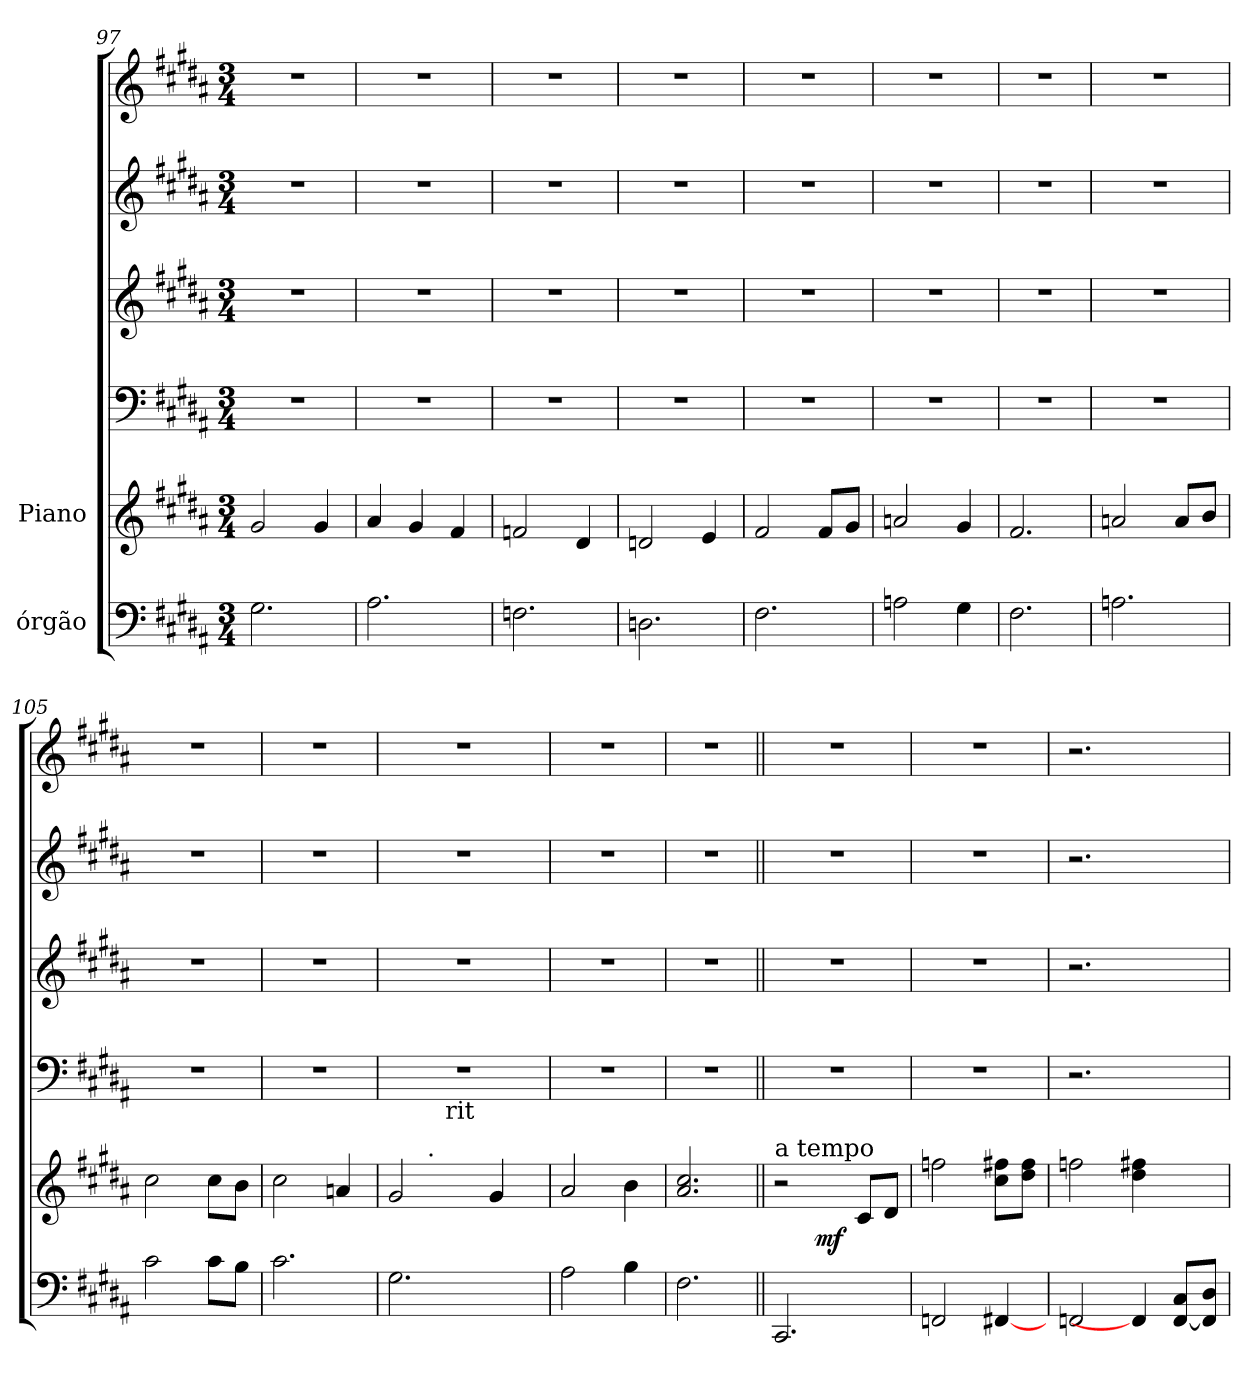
**kern	**kern	**dynam	**kern	**kern	**kern	**kern
*part6	*part5	*part5	*part4	*part3	*part2	*part1
*staff6	*staff5	*staff5	*staff4	*staff3	*staff2	*staff1
*I"órgão	*I"Piano	*	*	*	*	*
*clefF4	*clefG2	*	*clefF4	*clefG2	*clefG2	*clefG2
*k[f#c#g#d#a#]	*k[f#c#g#d#a#]	*	*k[f#c#g#d#a#]	*k[f#c#g#d#a#]	*k[f#c#g#d#a#]	*k[f#c#g#d#a#]
*B:	*B:	*	*B:	*B:	*B:	*B:
*M3/4	*M3/4	*	*M3/4	*M3/4	*M3/4	*M3/4
=97	=97	=97	=97	=97	=97	=97
2.G#\	2g#/	.	2.r	2.r	2.r	2.r
.	4g#/	.	.	.	.	.
=98	=98	=98	=98	=98	=98	=98
2.A#\	4a#/	.	2.r	2.r	2.r	2.r
.	4g#/	.	.	.	.	.
.	4f#/	.	.	.	.	.
=99	=99	=99	=99	=99	=99	=99
2.Fn\	2fn/	.	2.r	2.r	2.r	2.r
.	4d#/	.	.	.	.	.
=100	=100	=100	=100	=100	=100	=100
2.Dn\	2dn/	.	2.r	2.r	2.r	2.r
.	4e/	.	.	.	.	.
=101	=101	=101	=101	=101	=101	=101
2.F#\	2f#/	.	2.r	2.r	2.r	2.r
.	8f#/L	.	.	.	.	.
.	8g#/J	.	.	.	.	.
!!LO:PB:g=z
=102	=102	=102	=102	=102	=102	=102
2An\	2an/	.	2.r	2.r	2.r	2.r
4G#\	4g#/	.	.	.	.	.
=103	=103	=103	=103	=103	=103	=103
2.F#\	2.f#/	.	2.r	2.r	2.r	2.r
=104	=104	=104	=104	=104	=104	=104
2.An\	2an/	.	2.r	2.r	2.r	2.r
.	8a/L	.	.	.	.	.
.	8b/J	.	.	.	.	.
=105	=105	=105	=105	=105	=105	=105
2c#\	2cc#\	.	2.r	2.r	2.r	2.r
8c#\L	8cc#\L	.	.	.	.	.
8B\J	8b\J	.	.	.	.	.
=106	=106	=106	=106	=106	=106	=106
2.c#\	2cc#\	.	2.r	2.r	2.r	2.r
.	4an/	.	.	.	.	.
=107	=107	=107	=107	=107	=107	=107
*	*^	*	*^	*	*	*
2.G#\	2g#/	8ryy	.	2.r	8..ryy	2.r	2.r	2.r
.	.	32ryy	.	.	.	.	.	.
!	!	!LO:TX:a:t=.	!	!	!	!	!	!
.	.	2ryy	.	.	.	.	.	.
!	!	!	!	!	!LO:TX:b:t=rit	!	!	!
.	.	.	.	.	2ryy	.	.	.
.	4g#/	.	.	.	.	.	.	.
.	.	16.ryy	.	.	.	.	.	.
.	.	.	.	.	32ryy	.	.	.
*	*v	*v	*	*	*	*	*	*
*	*	*	*v	*v	*	*	*
=108	=108	=108	=108	=108	=108	=108
2A#\	2a#/	.	2.r	2.r	2.r	2.r
4B\	4b\	.	.	.	.	.
=109	=109	=109	=109	=109	=109	=109
2.F#\	2.a#/ 2.cc#/	.	2.r	2.r	2.r	2.r
!!LO:PB:g=z
=110||	=110||	=110||	=110||	=110||	=110||	=110||
*	*^	*	*	*	*	*
!	!LO:TX:a:t=a tempo	!	!	!	!	!	!
2.CC#/	2r	4ryy	.	2.r	2.r	2.r	2.r
!	!	!	!LO:DY:b	!	!	!	!
.	.	2ryy	mf	.	.	.	.
.	8c#/L	.	.	.	.	.	.
.	8d#/J	.	.	.	.	.	.
*	*v	*v	*	*	*	*	*
=111	=111	=111	=111	=111	=111	=111
2FFn/	2ffn\	.	2.r	2.r	2.r	2.r
[4FF#X/	8cc#\ 8ff#X\L	.	.	.	.	.
.	8dd#\ 8ff#\J	.	.	.	.	.
=112	=112	=112	=112	=112	=112	=112
2FFn/	2ffn\	.	2.r	2.r	2.r	2.r
4FF#/]	4dd#\ 4ff#X\	.	.	.	.	.
[<8FF/ 8C#/L	4ryy	.	4ryy	4ryy	4ryy	4ryy
8FF/] 8D#/J	.	.	.	.	.	.
=	=	=	=	=	=	=
*-	*-	*-	*-	*-	*-	*-
